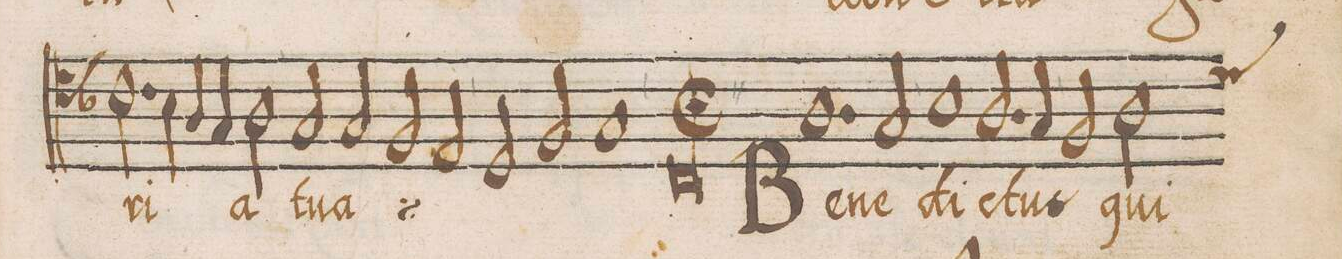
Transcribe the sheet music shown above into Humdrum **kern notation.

**kern	**text
*I"ALTVS	*
*clefC4	*
*k[b-]	*
*met()	*
*M2/1	*
2.c\	-ri-
4B-\	.
4A/	.
4G/	.
2A\	-a
=39-	=39-
2G/	tu-
2G/	-a
*	*ij
2F/	glo-
2E/	.
=40-	=40-
2D/	-ri-
2F/	-a
1G	tu-
=41-	=41-
0C;	-a
*	*Xij
=42||	=42||
1.A	Be-
2G/	-ne-
=43-	=43-
1B-	-dic-
2.A/	-tus
4G/	.
=44-	=44-
2F/	.
*custos:d	*
2A\	qui
*-	*-
